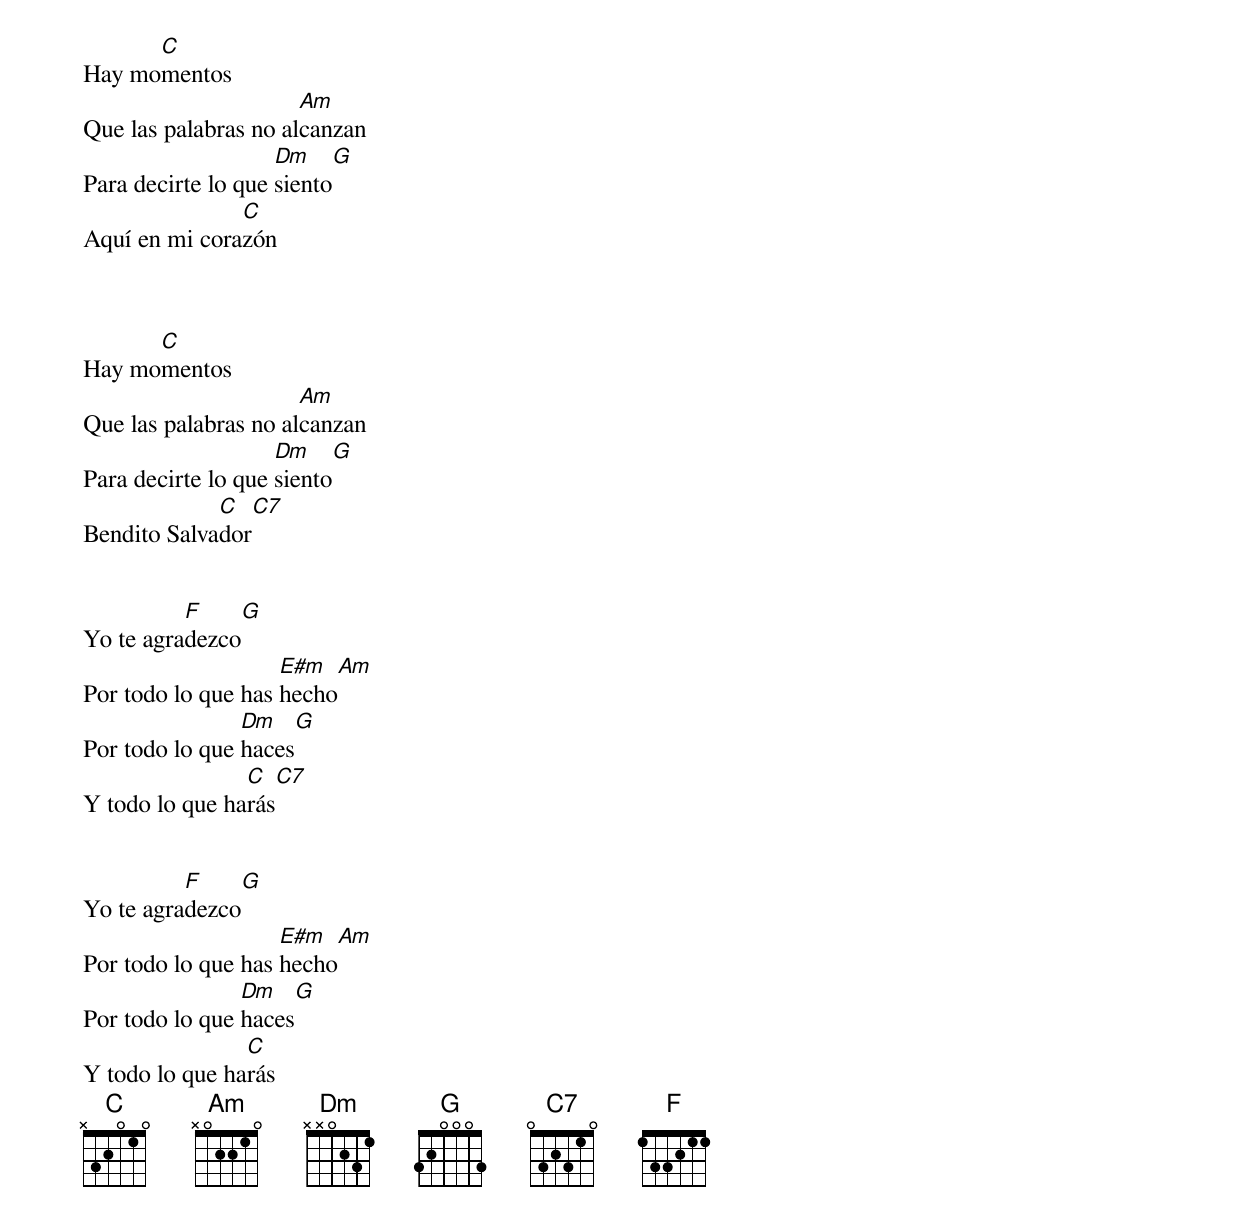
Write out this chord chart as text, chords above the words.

      C
Hay momentos
                      Am
Que las palabras no alcanzan
                    Dm      G
Para decirte lo que siento
               C
Aquí en mi corazón



      C
Hay momentos
                      Am
Que las palabras no alcanzan
                    Dm      G
Para decirte lo que siento
             C   C7
Bendito Salvador


          F      G
Yo te agradezco
                    E#m   Am
Por todo lo que has hecho
                Dm    G
Por todo lo que haces
                C    C7
Y todo lo que harás


          F      G
Yo te agradezco
                    E#m   Am
Por todo lo que has hecho
                Dm    G
Por todo lo que haces
                C
Y todo lo que harás
